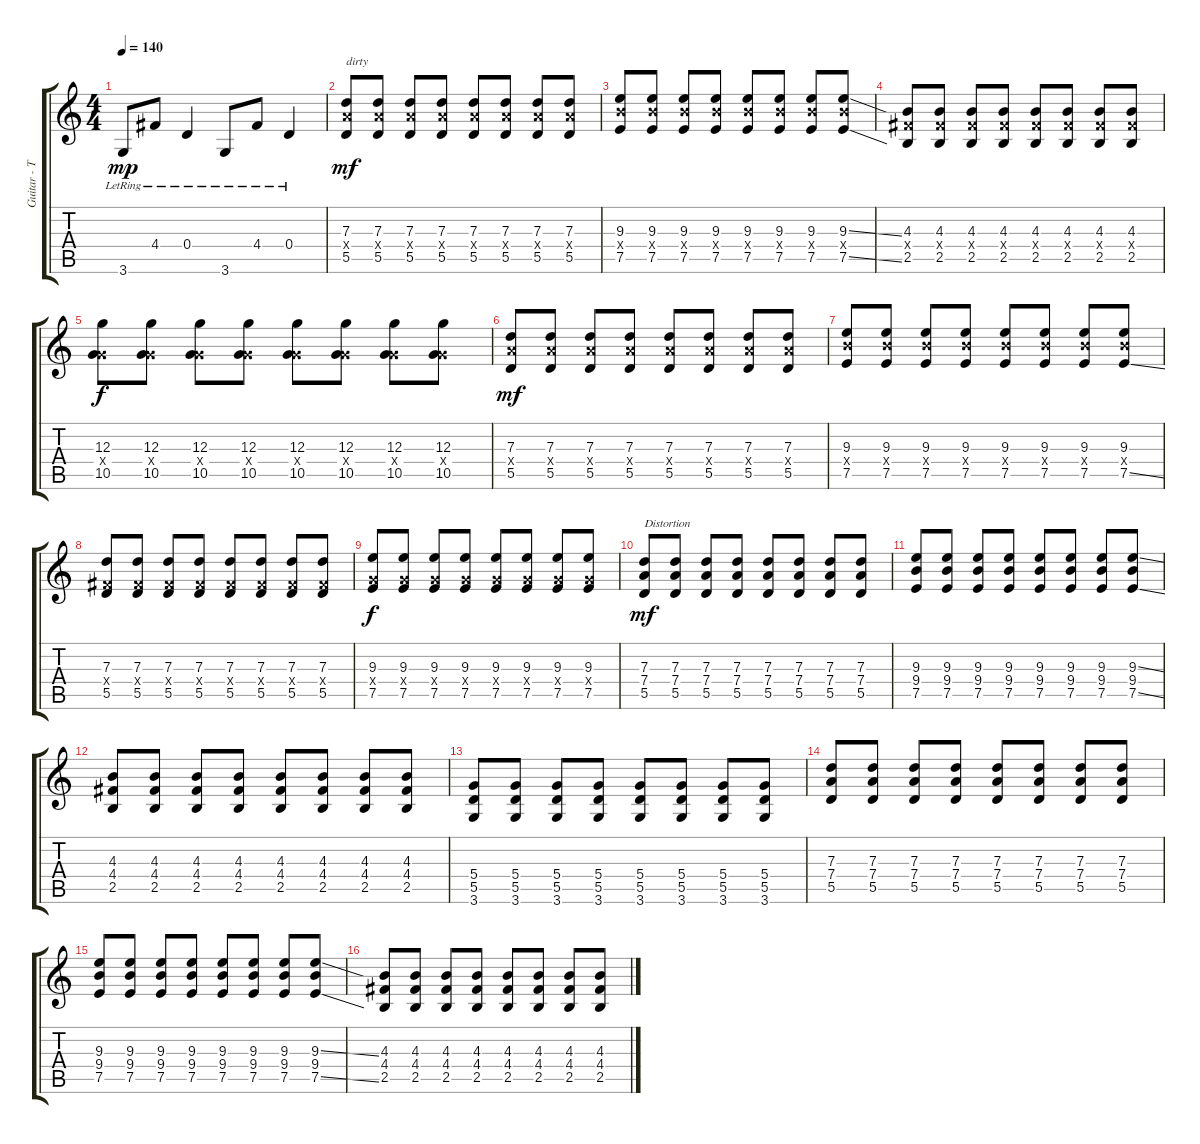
\track ("Guitar - Tom Mattew Delonge" "Guitar - T") {instrument overdrivenguitar}
\staff {score tabs}
\tuning (E4 B3 G3 D3 A2 E2) {hide}
\ts (4 4)
\tempo 140
\clef g2
\ks c
3.6{lr}.8{dy mp} 4.4{lr}.8 0.4{lr}.4 3.6{lr}.8 4.4{lr}.8 0.4{lr}.4 |
(7.3 7.4{x} 5.5).8{txt "dirty" dy mf instrument overdrivenguitar} (7.3 7.4{x} 5.5).8 (7.3 7.4{x} 5.5).8 (7.3 7.4{x} 5.5).8 (7.3 7.4{x} 5.5).8 (7.3 7.4{x} 5.5).8 (7.3 7.4{x} 5.5).8 (7.3 7.4{x} 5.5).8 |
(9.3 9.4{x} 7.5).8 (9.3 9.4{x} 7.5).8 (9.3 9.4{x} 7.5).8 (9.3 9.4{x} 7.5).8 (9.3 9.4{x} 7.5).8 (9.3 9.4{x} 7.5).8 (9.3 9.4{x} 7.5).8 (9.3{ss} 9.4{x} 7.5{ss}).8 |
(4.3 4.4{x} 2.5).8 (4.3 4.4{x} 2.5).8 (4.3 4.4{x} 2.5).8 (4.3 4.4{x} 2.5).8 (4.3 4.4{x} 2.5).8 (4.3 4.4{x} 2.5).8 (4.3 4.4{x} 2.5).8 (4.3 4.4{x} 2.5).8 |
(12.3 5.4{x} 10.5).8{dy f} (12.3 5.4{x} 10.5).8 (12.3 5.4{x} 10.5).8 (12.3 5.4{x} 10.5).8 (12.3 5.4{x} 10.5).8 (12.3 5.4{x} 10.5).8 (12.3 5.4{x} 10.5).8 (12.3 5.4{x} 10.5).8 |
(7.3 7.4{x} 5.5).8{dy mf} (7.3 7.4{x} 5.5).8 (7.3 7.4{x} 5.5).8 (7.3 7.4{x} 5.5).8 (7.3 7.4{x} 5.5).8 (7.3 7.4{x} 5.5).8 (7.3 7.4{x} 5.5).8 (7.3 7.4{x} 5.5).8 |
(9.3 9.4{x} 7.5).8 (9.3 9.4{x} 7.5).8 (9.3 9.4{x} 7.5).8 (9.3 9.4{x} 7.5).8 (9.3 9.4{x} 7.5).8 (9.3 9.4{x} 7.5).8 (9.3 9.4{x} 7.5).8 (9.3 9.4{x} 7.5{ss}).8 |
(7.3 4.4{x} 5.5).8 (7.3 4.4{x} 5.5).8 (7.3 4.4{x} 5.5).8 (7.3 4.4{x} 5.5).8 (7.3 4.4{x} 5.5).8 (7.3 4.4{x} 5.5).8 (7.3 4.4{x} 5.5).8 (7.3 4.4{x} 5.5).8 |
(9.3 5.4{x} 7.5).8{dy f} (9.3 5.4{x} 7.5).8 (9.3 5.4{x} 7.5).8 (9.3 5.4{x} 7.5).8 (9.3 5.4{x} 7.5).8 (9.3 5.4{x} 7.5).8 (9.3 5.4{x} 7.5).8 (9.3 5.4{x} 7.5).8 |
(7.3 7.4 5.5).8{txt "Distortion" dy mf instrument distortionguitar} (7.3 7.4 5.5).8 (7.3 7.4 5.5).8 (7.3 7.4 5.5).8 (7.3 7.4 5.5).8 (7.3 7.4 5.5).8 (7.3 7.4 5.5).8 (7.3 7.4 5.5).8 |
(9.3 9.4 7.5).8 (9.3 9.4 7.5).8 (9.3 9.4 7.5).8 (9.3 9.4 7.5).8 (9.3 9.4 7.5).8 (9.3 9.4 7.5).8 (9.3 9.4 7.5).8 (9.3{ss} 9.4 7.5{ss}).8 |
(4.3 4.4 2.5).8 (4.3 4.4 2.5).8 (4.3 4.4 2.5).8 (4.3 4.4 2.5).8 (4.3 4.4 2.5).8 (4.3 4.4 2.5).8 (4.3 4.4 2.5).8 (4.3 4.4 2.5).8 |
(5.4 5.5 3.6).8 (5.4 5.5 3.6).8 (5.4 5.5 3.6).8 (5.4 5.5 3.6).8 (5.4 5.5 3.6).8 (5.4 5.5 3.6).8 (5.4 5.5 3.6).8 (5.4 5.5 3.6).8 |
(7.3 7.4 5.5).8 (7.3 7.4 5.5).8 (7.3 7.4 5.5).8 (7.3 7.4 5.5).8 (7.3 7.4 5.5).8 (7.3 7.4 5.5).8 (7.3 7.4 5.5).8 (7.3 7.4 5.5).8 |
(9.3 9.4 7.5).8 (9.3 9.4 7.5).8 (9.3 9.4 7.5).8 (9.3 9.4 7.5).8 (9.3 9.4 7.5).8 (9.3 9.4 7.5).8 (9.3 9.4 7.5).8 (9.3{ss} 9.4 7.5{ss}).8 |
(4.3 4.4 2.5).8 (4.3 4.4 2.5).8 (4.3 4.4 2.5).8 (4.3 4.4 2.5).8 (4.3 4.4 2.5).8 (4.3 4.4 2.5).8 (4.3 4.4 2.5).8 (4.3 4.4 2.5).8
